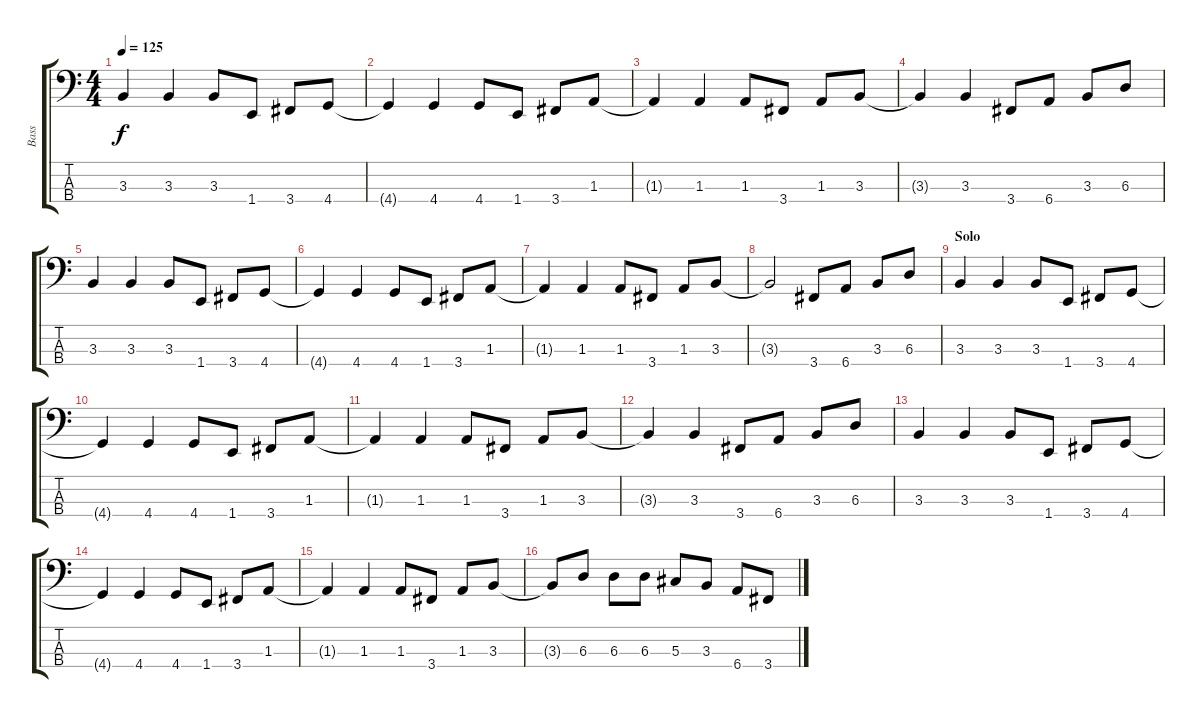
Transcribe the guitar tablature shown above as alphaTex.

\track ("Bass" "Bass") {instrument electricbassfinger}
\staff {score tabs}
\tuning (Gb2 Db2 Ab1 Eb1) {hide}
\ts (4 4)
\tempo 125
\clef f4
\ks c
3.3.4{dy f} 3.3.4 3.3.8 1.4.8 3.4.8 4.4.8 |
4.4{t}.4 4.4.4 4.4.8 1.4.8 3.4.8 1.3.8 |
1.3{t}.4 1.3.4 1.3.8 3.4.8 1.3.8 3.3.8 |
3.3{t}.4 3.3.4 3.4.8 6.4.8 3.3.8 6.3.8 |
3.3.4 3.3.4 3.3.8 1.4.8 3.4.8 4.4.8 |
4.4{t}.4 4.4.4 4.4.8 1.4.8 3.4.8 1.3.8 |
1.3{t}.4 1.3.4 1.3.8 3.4.8 1.3.8 3.3.8 |
3.3{t}.2 3.4.8 6.4.8 3.3.8 6.3.8 |
\section ("" "Solo")
3.3.4 3.3.4 3.3.8 1.4.8 3.4.8 4.4.8 |
4.4{t}.4 4.4.4 4.4.8 1.4.8 3.4.8 1.3.8 |
1.3{t}.4 1.3.4 1.3.8 3.4.8 1.3.8 3.3.8 |
3.3{t}.4 3.3.4 3.4.8 6.4.8 3.3.8 6.3.8 |
3.3.4 3.3.4 3.3.8 1.4.8 3.4.8 4.4.8 |
4.4{t}.4 4.4.4 4.4.8 1.4.8 3.4.8 1.3.8 |
1.3{t}.4 1.3.4 1.3.8 3.4.8 1.3.8 3.3.8 |
3.3{t}.8 6.3.8 6.3.8 6.3.8 5.3.8 3.3.8 6.4.8 3.4.8
